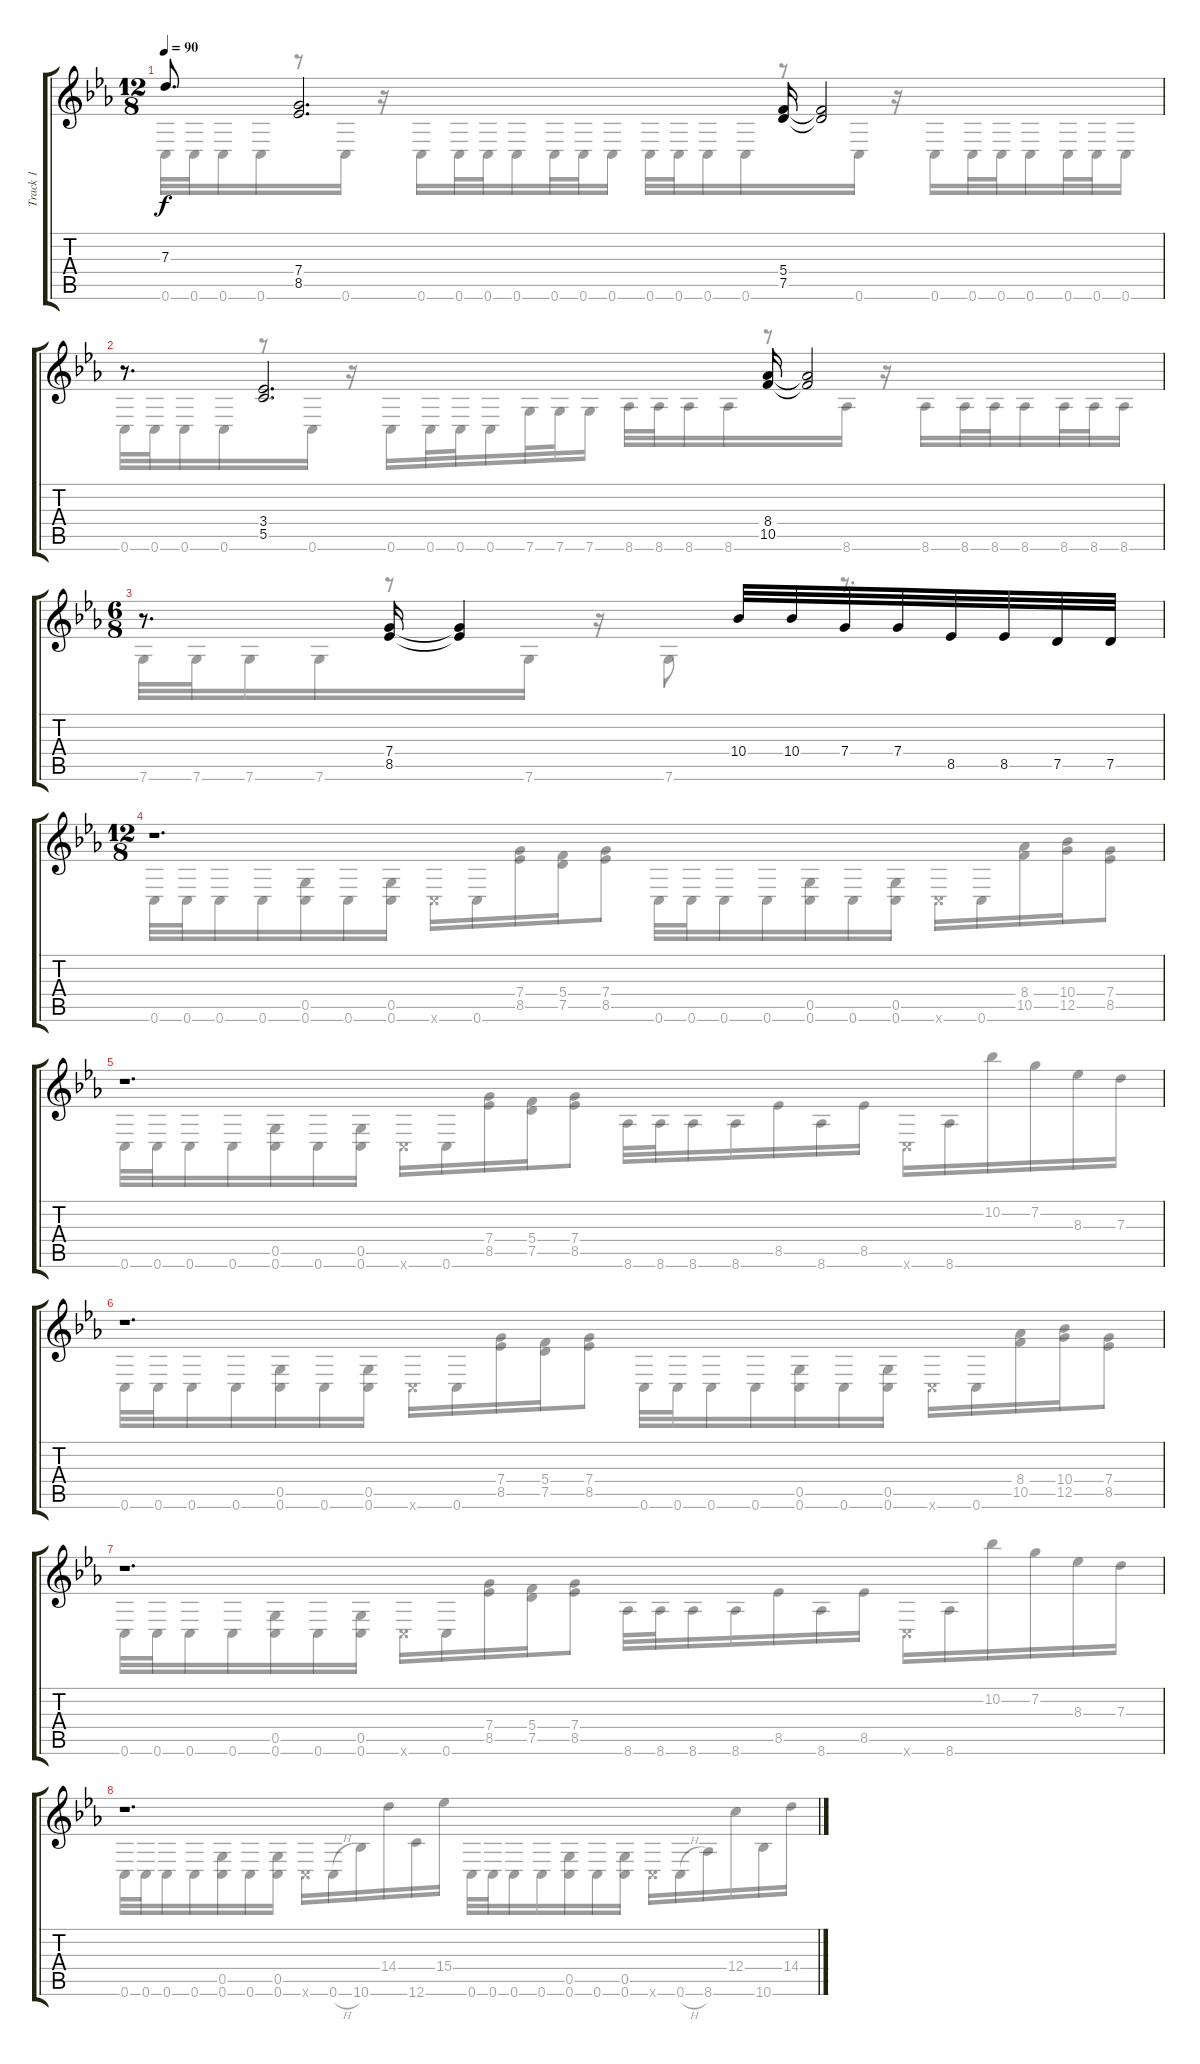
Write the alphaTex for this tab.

\track ("Track 1" "Track 1") {instrument acousticguitarsteel}
\staff {score tabs}
\tuning (E4 C4 G3 C3 G2 C2) {hide}
\voice
\ts (12 8)
\tempo 90
\clef g2
\ks cminor
7.3{t}.8{d dy f} (7.4 8.5).2{d} (5.4 7.5).16 (5.4{t} 7.5{t}).2 |
r.8{d} (3.4 5.5).2{d} (8.4 10.5).16 (8.4{t} 10.5{t}).2 |
\ts (6 8)
r.8{d} (7.4 8.5).16 (7.4{t} 8.5{t}).4 10.4.32 10.4.32 7.4.32 7.4.32 8.5.32 8.5.32 7.5.32 7.5.32 |
\ts (12 8)
r.1{d} |
r.1{d} |
r.1{d} |
r.1{d} |
r.1{d}
\voice
\clef g2
\ottava regular
\simile none
\ks cminor
0.6.32{dy f} 0.6.32 0.6.16 0.6.16 r.8 0.6.16 r.16 0.6.16 0.6.32 0.6.32 0.6.16 0.6.32 0.6.32 0.6.16 0.6.32 0.6.32 0.6.16 0.6.16 r.8 0.6.16 r.16 0.6.16 0.6.32 0.6.32 0.6.16 0.6.32 0.6.32 0.6.16 |
0.6.32 0.6.32 0.6.16 0.6.16 r.8 0.6.16 r.16 0.6.16 0.6.32 0.6.32 0.6.16 7.6.32 7.6.32 7.6.16 8.6.32 8.6.32 8.6.16 8.6.16 r.8 8.6.16 r.16 8.6.16 8.6.32 8.6.32 8.6.16 8.6.32 8.6.32 8.6.16 |
7.6.32 7.6.32 7.6.16 7.6.16 r.8 7.6.16 r.16 7.6.8 r.8{d} |
0.6.32 0.6.32 0.6.16 0.6.16 (0.5 0.6).16 0.6.16 (0.5 0.6).16 0.6{x}.16 0.6.16 (7.4 8.5).16 (5.4 7.5).16 (7.4 8.5).8 0.6.32 0.6.32 0.6.16 0.6.16 (0.5 0.6).16 0.6.16 (0.5 0.6).16 0.6{x}.16 0.6.16 (8.4 10.5).16 (10.4 12.5).16 (7.4 8.5).8 |
0.6.32 0.6.32 0.6.16 0.6.16 (0.5 0.6).16 0.6.16 (0.5 0.6).16 0.6{x}.16 0.6.16 (7.4 8.5).16 (5.4 7.5).16 (7.4 8.5).8 8.6.32 8.6.32 8.6.16 8.6.16 8.5.16 8.6.16 8.5.16 0.6{x}.16 8.6.16 10.2.16 7.2.16 8.3.16 7.3.16 |
0.6.32 0.6.32 0.6.16 0.6.16 (0.5 0.6).16 0.6.16 (0.5 0.6).16 0.6{x}.16 0.6.16 (7.4 8.5).16 (5.4 7.5).16 (7.4 8.5).8 0.6.32 0.6.32 0.6.16 0.6.16 (0.5 0.6).16 0.6.16 (0.5 0.6).16 0.6{x}.16 0.6.16 (8.4 10.5).16 (10.4 12.5).16 (7.4 8.5).8 |
0.6.32 0.6.32 0.6.16 0.6.16 (0.5 0.6).16 0.6.16 (0.5 0.6).16 0.6{x}.16 0.6.16 (7.4 8.5).16 (5.4 7.5).16 (7.4 8.5).8 8.6.32 8.6.32 8.6.16 8.6.16 8.5.16 8.6.16 8.5.16 0.6{x}.16 8.6.16 10.2.16 7.2.16 8.3.16 7.3.16 |
0.6.32 0.6.32 0.6.16 0.6.16 (0.5 0.6).16 0.6.16 (0.5 0.6).16 0.6{x}.16 0.6{h}.16 10.6.16 14.4.16 12.6.16 15.4.16 0.6.32 0.6.32 0.6.16 0.6.16 (0.5 0.6).16 0.6.16 (0.5 0.6).16 0.6{x}.16 0.6{h}.16 8.6.16 12.4.16 10.6.16 14.4.16
